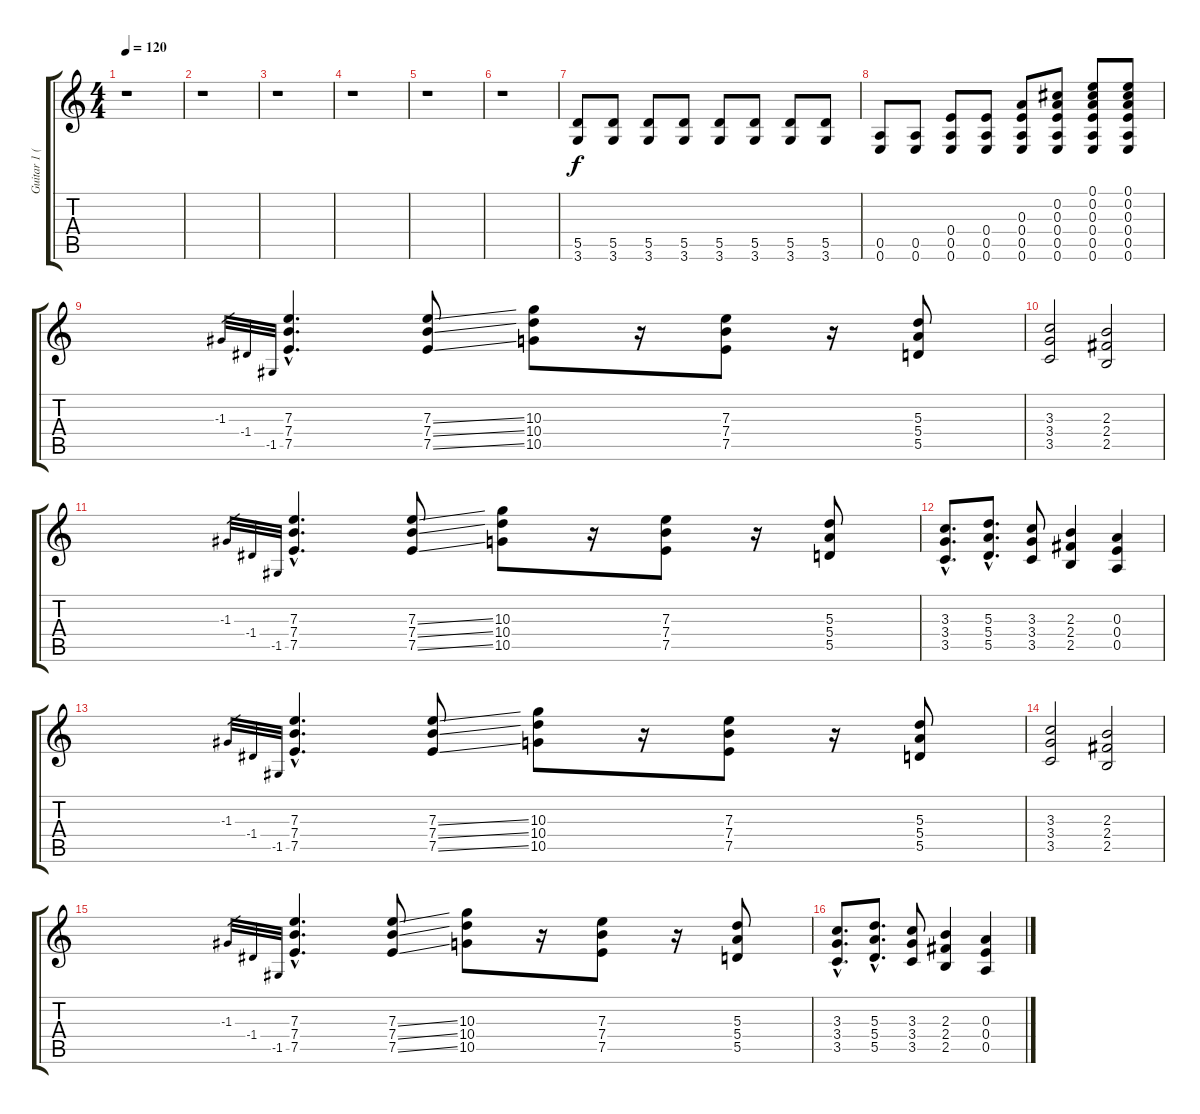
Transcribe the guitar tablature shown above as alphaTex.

\track ("Guitar 1 (Jack White) Open A Tuning" "Guitar 1 (") {instrument overdrivenguitar}
\staff {score tabs}
\tuning (E4 Db4 A3 E3 A2 E2) {hide}
\ts (4 4)
\tempo 120
\clef g2
\ks c
r.1{dy f} |
r.1 |
r.1 |
r.1 |
r.1 |
r.1 |
(5.5 3.6).8 (5.5 3.6).8 (5.5 3.6).8 (5.5 3.6).8 (5.5 3.6).8 (5.5 3.6).8 (5.5 3.6).8 (5.5 3.6).8 |
(0.5 0.6).8 (0.5 0.6).8 (0.4 0.5 0.6).8 (0.4 0.5 0.6).8 (0.3 0.4 0.5 0.6).8 (0.2 0.3 0.4 0.5 0.6).8 (0.1 0.2 0.3 0.4 0.5 0.6).8 (0.1 0.2 0.3 0.4 0.5 0.6).8 |
-1.3.32{gr} -1.4.32{gr} -1.5.32{gr} (7.3{hac} 7.4{hac} 7.5{hac}).4{d} (7.3{ss} 7.4{ss} 7.5{ss}).8 (10.3 10.4 10.5).8 r.16 (7.3 7.4 7.5).8 r.16 (5.3 5.4 5.5).8 |
(3.3 3.4 3.5).2 (2.3 2.4 2.5).2 |
-1.3.32{gr} -1.4.32{gr} -1.5.32{gr} (7.3{hac} 7.4{hac} 7.5{hac}).4{d} (7.3{ss} 7.4{ss} 7.5{ss}).8 (10.3 10.4 10.5).8 r.16 (7.3 7.4 7.5).8 r.16 (5.3 5.4 5.5).8 |
(3.3{hac} 3.4{hac} 3.5{hac}).8{d} (5.3{hac} 5.4{hac} 5.5{hac}).8{d} (3.3 3.4 3.5).8 (2.3 2.4 2.5).4 (0.3 0.4 0.5).4 |
-1.3.32{gr} -1.4.32{gr} -1.5.32{gr} (7.3{hac} 7.4{hac} 7.5{hac}).4{d} (7.3{ss} 7.4{ss} 7.5{ss}).8 (10.3 10.4 10.5).8 r.16 (7.3 7.4 7.5).8 r.16 (5.3 5.4 5.5).8 |
(3.3 3.4 3.5).2 (2.3 2.4 2.5).2 |
-1.3.32{gr} -1.4.32{gr} -1.5.32{gr} (7.3{hac} 7.4{hac} 7.5{hac}).4{d} (7.3{ss} 7.4{ss} 7.5{ss}).8 (10.3 10.4 10.5).8 r.16 (7.3 7.4 7.5).8 r.16 (5.3 5.4 5.5).8 |
(3.3{hac} 3.4{hac} 3.5{hac}).8{d} (5.3{hac} 5.4{hac} 5.5{hac}).8{d} (3.3 3.4 3.5).8 (2.3 2.4 2.5).4 (0.3 0.4 0.5).4
